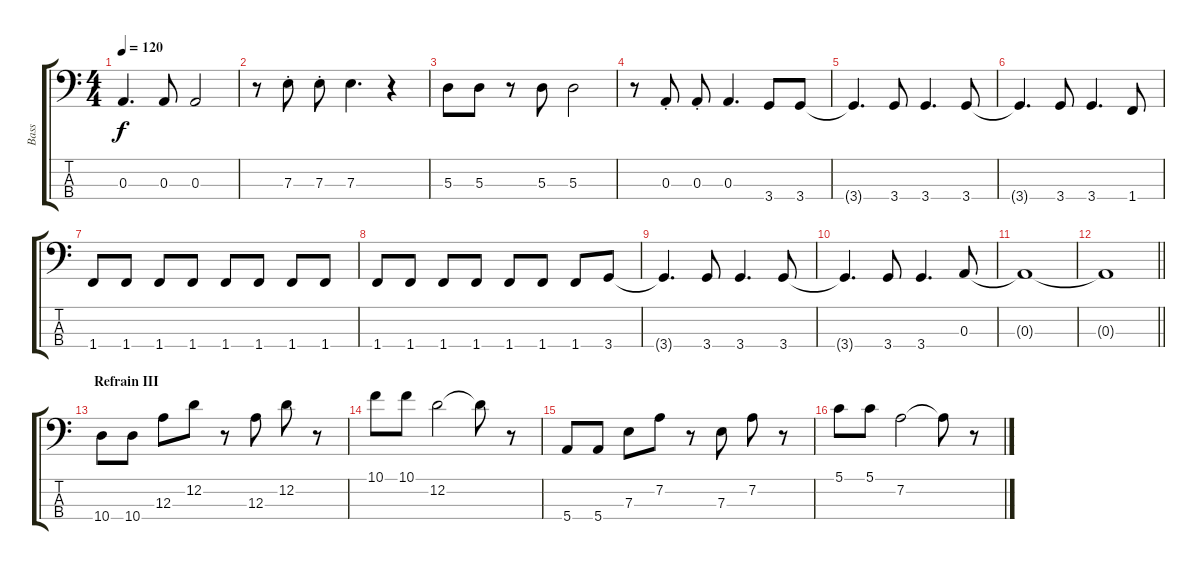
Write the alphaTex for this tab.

\track ("Bass" "Bass") {instrument fretlessbass}
\staff {score tabs}
\tuning (G2 D2 A1 E1) {hide}
\ts (4 4)
\tempo 120
\clef f4
\ks c
0.3.4{d dy f} 0.3.8 0.3.2 |
r.8 7.3{st}.8 7.3{st}.8 7.3.4{d} r.4 |
5.3.8 5.3.8 r.8 5.3.8 5.3.2 |
r.8 0.3{st}.8 0.3{st}.8 0.3.4{d} 3.4.8 3.4.8 |
3.4{t}.4{d} 3.4.8 3.4.4{d} 3.4.8 |
3.4{t}.4{d} 3.4.8 3.4.4{d} 1.4.8 |
1.4.8 1.4.8 1.4.8 1.4.8 1.4.8 1.4.8 1.4.8 1.4.8 |
1.4.8 1.4.8 1.4.8 1.4.8 1.4.8 1.4.8 1.4.8 3.4.8 |
3.4{t}.4{d} 3.4.8 3.4.4{d} 3.4.8 |
3.4{t}.4{d} 3.4.8 3.4.4{d} 0.3.8 |
0.3{t}.1 |
\barLineRight lightlight
0.3{t}.1 |
\section ("" "Refrain III")
10.4.8 10.4.8 12.3.8 12.2.8 r.8 12.3.8 12.2.8 r.8 |
10.1.8 10.1.8 12.2.2 12.2{t}.8 r.8 |
5.4.8 5.4.8 7.3.8 7.2.8 r.8 7.3.8 7.2.8 r.8 |
5.1.8 5.1.8 7.2.2 7.2{t}.8 r.8
